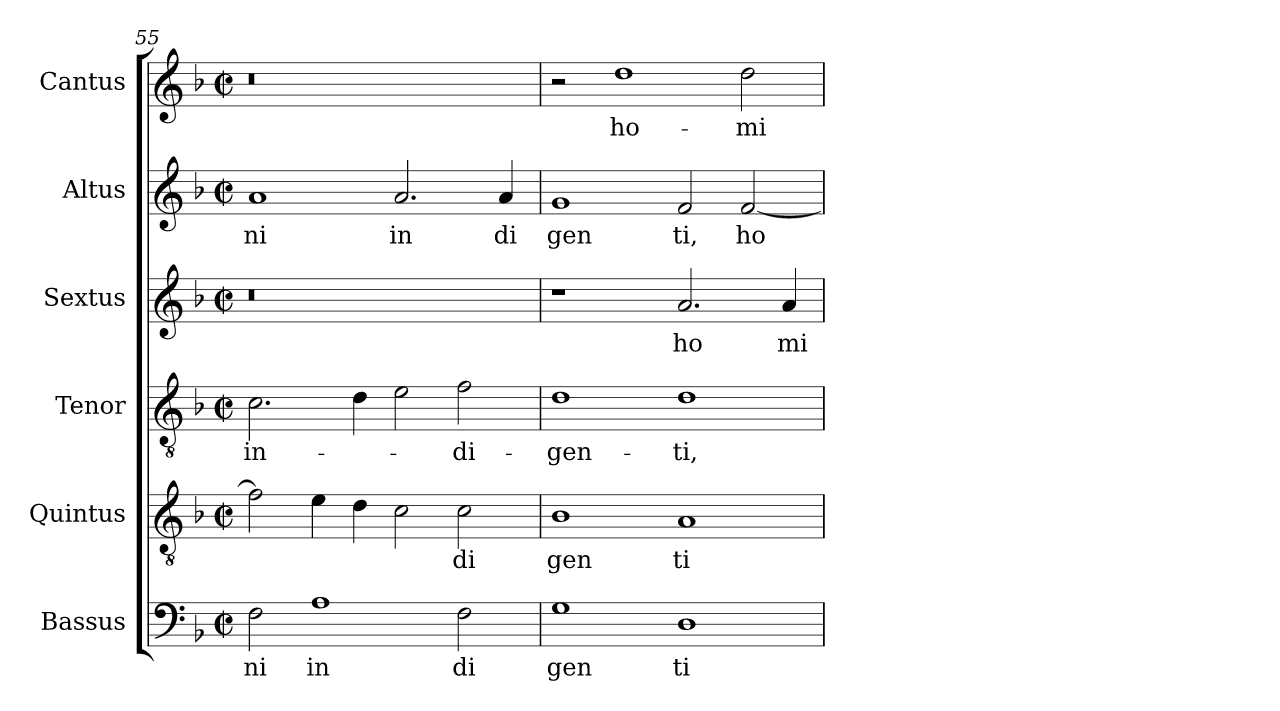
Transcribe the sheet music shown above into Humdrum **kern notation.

**kern	**text	**kern	**text	**kern	**text	**kern	**text	**kern	**text	**kern	**text
*part6	*part6	*part5	*part5	*part4	*part4	*part3	*part3	*part2	*part2	*part1	*part1
*staff6	*staff6	*staff5	*staff5	*staff4	*staff4	*staff3	*staff3	*staff2	*staff2	*staff1	*staff1
*I"Bassus	*	*I"Quintus	*	*I"Tenor	*	*I"Sextus	*	*I"Altus	*	*I"Cantus	*
*clefF4	*	*clefGv2	*	*clefGv2	*	*clefG2	*	*clefG2	*	*clefG2	*
*k[b-]	*	*k[b-]	*	*k[b-]	*	*k[b-]	*	*k[b-]	*	*k[b-]	*
*F:	*	*F:	*	*F:	*	*F:	*	*F:	*	*F:	*
*M2/2	*	*M2/2	*	*M2/2	*	*M2/2	*	*M2/2	*	*M2/2	*
*met(c|)	*	*met(c|)	*	*met(c|)	*	*met(c|)	*	*met(c|)	*	*met(c|)	*
=55	=55	=55	=55	=55	=55	=55	=55	=55	=55	=55	=55
!	!LO:LY:b:cj	!	!	!	!LO:LY:b:cj	!	!	!	!LO:LY:b:cj	!	!
2F\	ni	2f\]	.	2.c\	in-	0r	.	1a	ni	0r	.
!	!LO:LY:b:cj	!	!	!	!	!	!	!	!	!	!
1A	in	4e\	.	.	.	.	.	.	.	.	.
.	.	4d\	.	4d\	.	.	.	.	.	.	.
!	!	!	!	!	!	!	!	!	!LO:LY:b:cj	!	!
.	.	2c\	.	2e\	.	.	.	2.a/	in	.	.
!	!LO:LY:b:cj	!	!LO:LY:b:cj	!	!LO:LY:b:cj	!	!	!	!	!	!
2F\	di	2c\	di	2f\	-di-	.	.	.	.	.	.
!	!	!	!	!	!	!	!	!	!LO:LY:b:cj	!	!
.	.	.	.	.	.	.	.	4a/	di	.	.
=56	=56	=56	=56	=56	=56	=56	=56	=56	=56	=56	=56
!	!LO:LY:b:cj	!	!LO:LY:b:cj	!	!LO:LY:b:cj	!	!	!	!LO:LY:b:cj	!	!
1G	gen	1B-	gen	1d	-gen-	1r	.	1g	gen	2r	.
!	!	!	!	!	!	!	!	!	!	!	!LO:LY:b:cj
.	.	.	.	.	.	.	.	.	.	1dd	ho-
!	!LO:LY:b:cj	!	!LO:LY:b:cj	!	!LO:LY:b:cj	!	!LO:LY:b:cj	!	!LO:LY:b:cj	!	!
1D	ti	1A	ti	1d	-ti,	2.a/	ho	2f/	ti,	.	.
!	!	!	!	!	!	!	!	!	!LO:LY:b:cj	!	!LO:LY:b:cj
.	.	.	.	.	.	.	.	[<2f/	ho	2dd\	-mi-
!	!	!	!	!	!	!	!LO:LY:b:cj	!	!	!	!
.	.	.	.	.	.	4a/	mi	.	.	.	.
=	=	=	=	=	=	=	=	=	=	=	=
*-	*-	*-	*-	*-	*-	*-	*-	*-	*-	*-	*-
